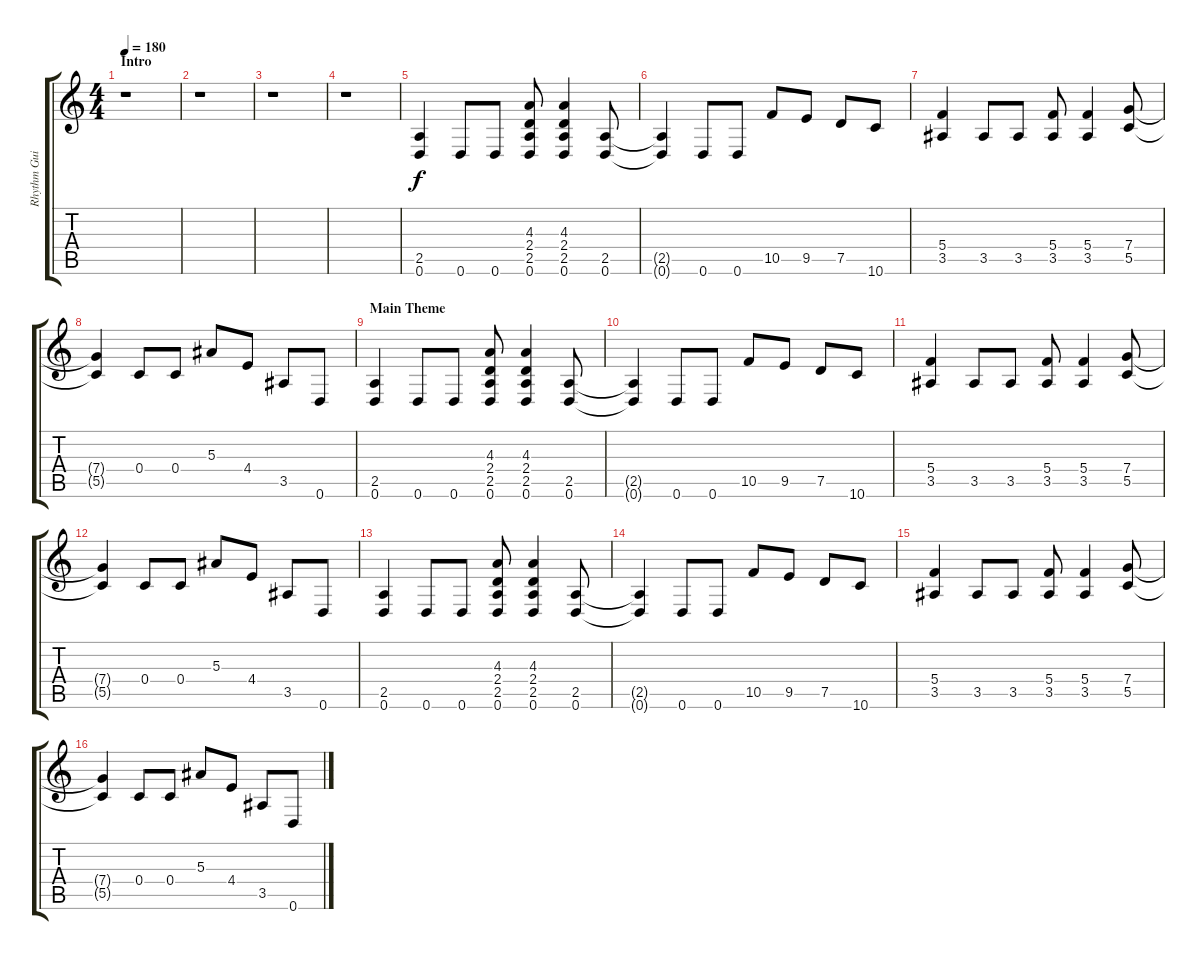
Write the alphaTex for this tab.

\track ("Rhythm Guitar 2" "Rhythm Gui") {instrument distortionguitar}
\staff {score tabs}
\tuning (D4 A3 F3 C3 G2 D2) {hide}
\ts (4 4)
\section ("" "Intro")
\tempo 180
\clef g2
\ks c
r.1{dy f instrument distortionguitar} |
r.1 |
r.1 |
r.1 |
(2.5 0.6).4 0.6.8 0.6.8 (4.3 2.4 2.5 0.6).8 (4.3 2.4 2.5 0.6).4 (2.5 0.6).8 |
(2.5{t} 0.6{t}).4 0.6.8 0.6.8 10.5.8 9.5.8 7.5.8 10.6.8 |
(5.4 3.5).4 3.5.8 3.5.8 (5.4 3.5).8 (5.4 3.5).4 (7.4 5.5).8 |
(7.4{t} 5.5{t}).4 0.4.8 0.4.8 5.3.8 4.4.8 3.5.8 0.6.8 |
\section ("" "Main Theme")
(2.5 0.6).4 0.6.8 0.6.8 (4.3 2.4 2.5 0.6).8 (4.3 2.4 2.5 0.6).4 (2.5 0.6).8 |
(2.5{t} 0.6{t}).4 0.6.8 0.6.8 10.5.8 9.5.8 7.5.8 10.6.8 |
(5.4 3.5).4 3.5.8 3.5.8 (5.4 3.5).8 (5.4 3.5).4 (7.4 5.5).8 |
(7.4{t} 5.5{t}).4 0.4.8 0.4.8 5.3.8 4.4.8 3.5.8 0.6.8 |
(2.5 0.6).4 0.6.8 0.6.8 (4.3 2.4 2.5 0.6).8 (4.3 2.4 2.5 0.6).4 (2.5 0.6).8 |
(2.5{t} 0.6{t}).4 0.6.8 0.6.8 10.5.8 9.5.8 7.5.8 10.6.8 |
(5.4 3.5).4 3.5.8 3.5.8 (5.4 3.5).8 (5.4 3.5).4 (7.4 5.5).8 |
(7.4{t} 5.5{t}).4 0.4.8 0.4.8 5.3.8 4.4.8 3.5.8 0.6.8
